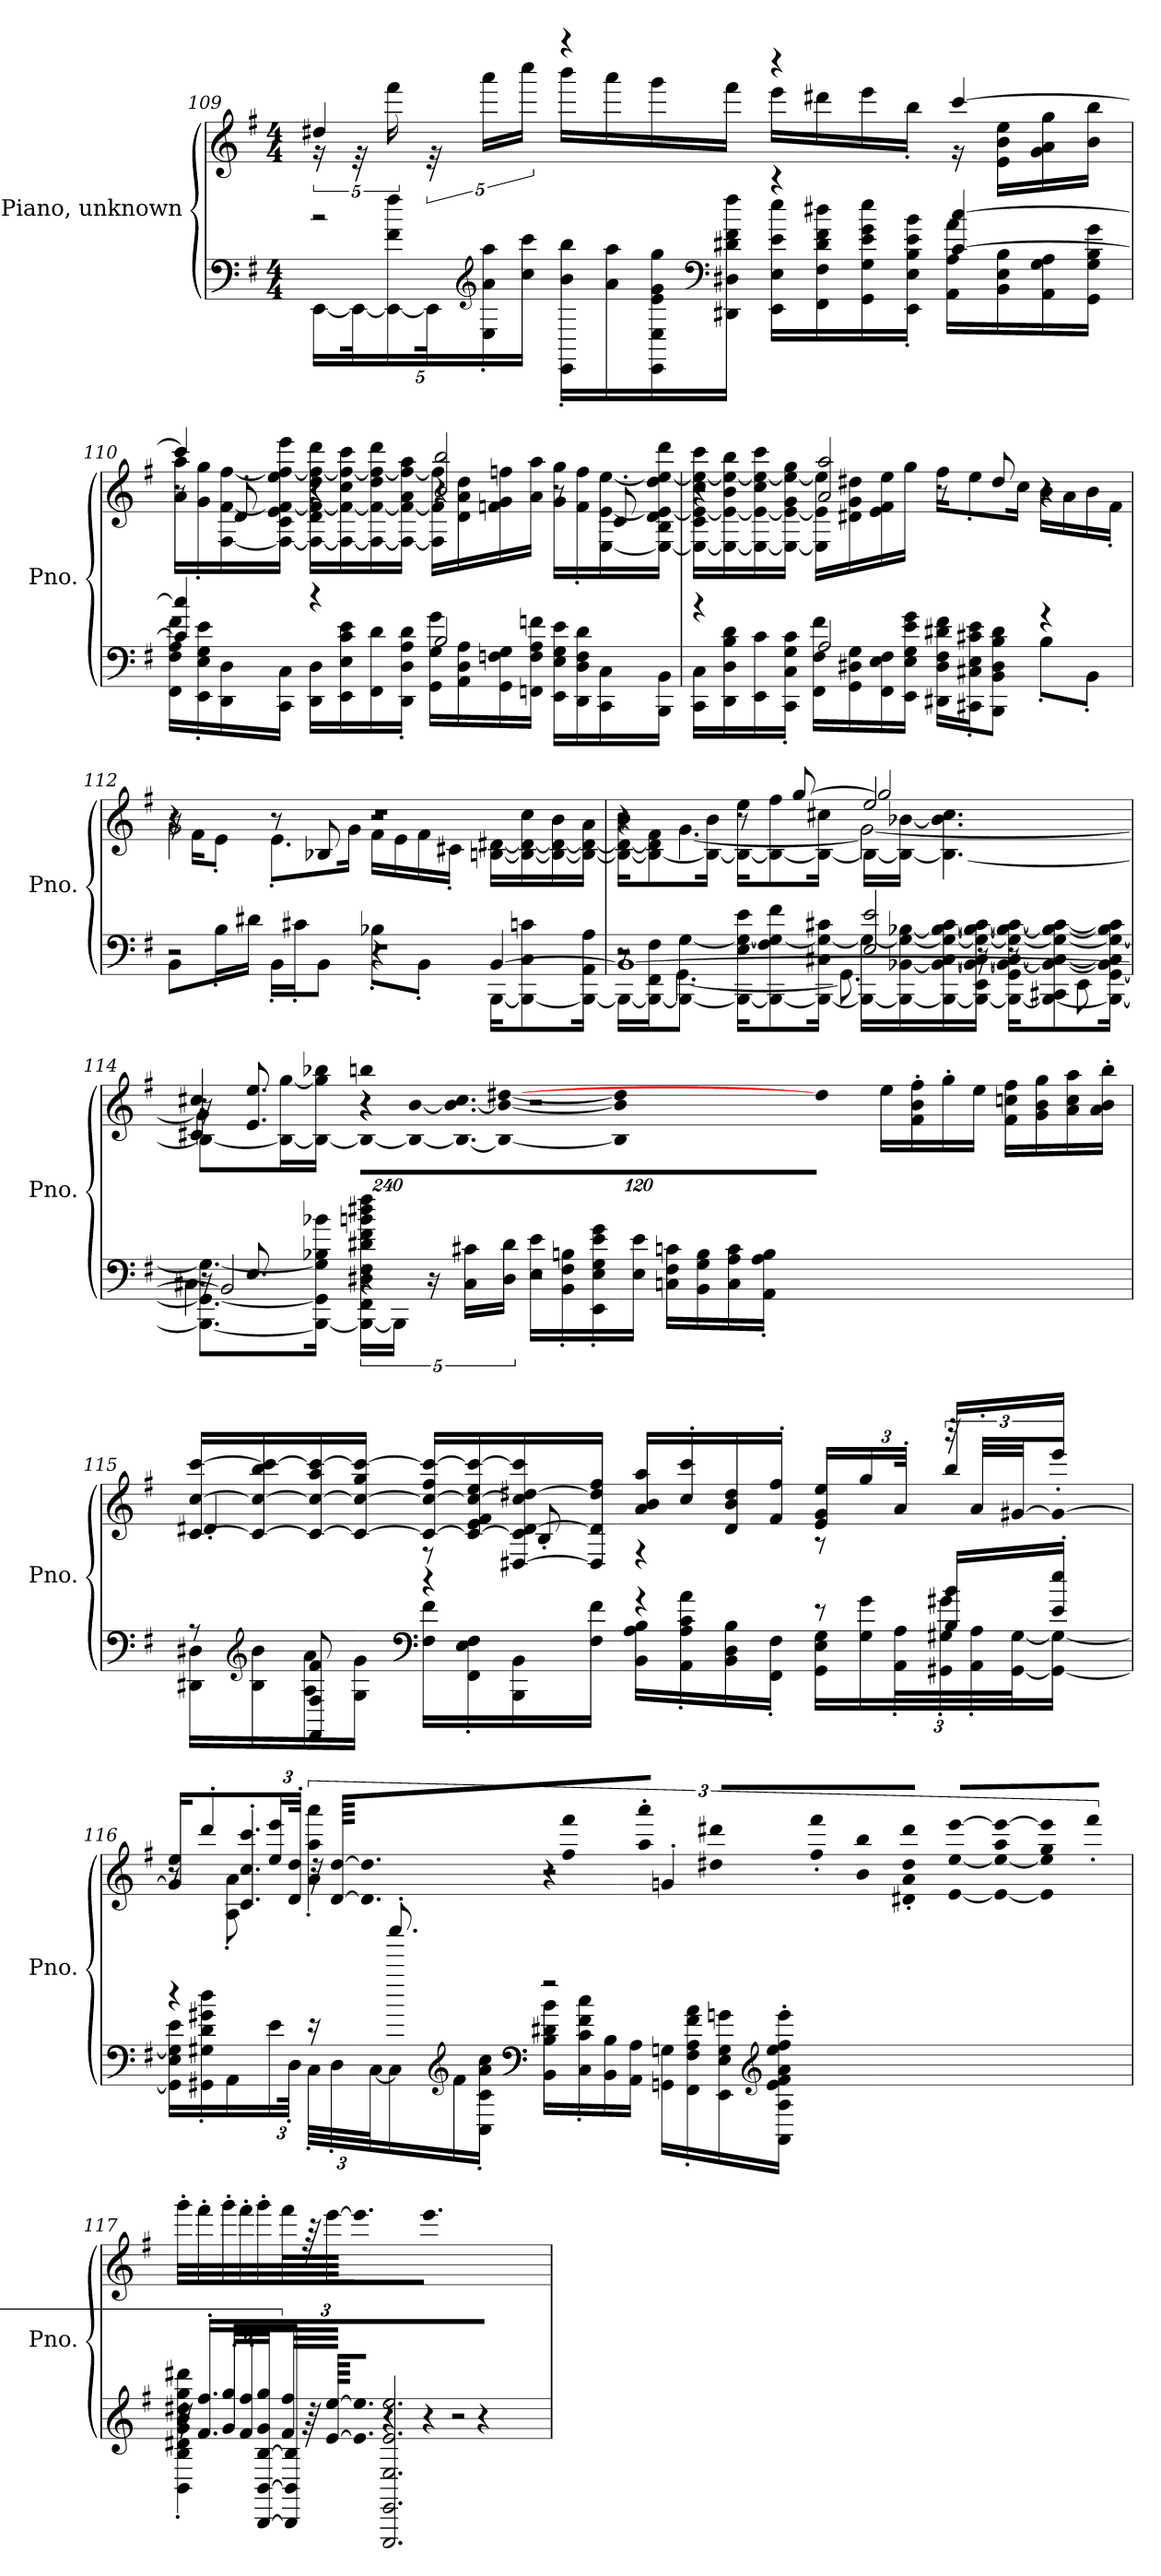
**kern	**kern
*part1	*part1
*staff2	*staff1
*I"Piano, unknown	*
*I'Pno.	*
!!LO:LB:g=z
*clefF4	*clefG2
*k[f#]	*k[f#]
*M4/4	*M4/4
=109	=109
*^	*
*	*Xbrackettup	*
*	*	*^
2r	[20EE\LL	4dd#X/	20r
.	40EE\K_	.	40r
.	20EE\_ 20f#\ 20ff#\	.	20fff#\
.	40EE\K]	.	40r
*clefG2	*	*	*
.	20E\' 20a\' 20aa\'	.	20aaa\LL
.	20cc\ 20ccc\JJ	.	20cccc\JJ
.	16EE\' 16b\' 16bb\'LL	4r	16bbb\LL
.	16a\ 16aa\	.	16aaa\
.	16EE\ 16E\ 16e\ 16g\ 16gg\	.	16ggg\
*clefF4	*	*	*
.	16DD#X\ 16D#X\ 16d#X\ 16f#\ 16ff#\JJ	.	16fff#\JJ
4r	16EE\ 16E\ 16e\ 16ee\LL	4r	16eee\LL
.	16FF#\ 16F#\ 16d#\ 16f#\ 16dd#X\	.	16ddd#X\
.	16GG\ 16G\ 16e\ 16g\ 16ee\	.	16eee\
.	16EE\' 16E\' 16B\' 16e\' 16b\'JJ	.	16bb'\JJ
[4c/ [4cc/	16AA\ 16A\ 16a\LL	[4ccc/	16r
.	16BB\ 16E\ 16B\	.	16e\ 16b\ 16ee\LL
.	16AA\ 16G\ 16A\	.	16g\ 16a\ 16gg\
.	16GG\ 16G\ 16B\ 16g\JJ	.	16b\ 16bb\JJ
!!LO:LB:g=z
=110	=110	=110	=110
*	*	*	*^
4c/] 4cc/]	16FF#\ 16F#\ 16A\ 16f#\LL	4ccc/]	16a\ 16aa\LL	8r
.	16EE\' 16E\' 16G\' 16e\'	.	16g\' 16gg\'	.
.	16DD\ 16D\	.	[16F#\ [16f#\ [16ff#\	8d'/
.	16CC\ 16C\JJ	.	16F#\_ 16c\ 16e\ 16f#\_ 16ee\ 16ff#\_ 16eee\JJ	.
4r	16DD\ 16D\LL	4r	16F#\_ 16d\ 16f#\_ 16dd\ 16ff#\_ 16ddd\LL	4r
.	16EE\ 16E\ 16c\ 16e\	.	16F#\_ 16f#\_ 16cc\ 16ff#\_ 16ccc\	.
.	16FF#\ 16d\	.	16F#\_ 16f#\_ 16dd\ 16ff#\_ 16ddd\	.
.	16DD\' 16D\' 16A\' 16d\'JJ	.	16F#\_ 16f#\_ 16a\ 16ff#\_ 16aa\JJ	.
2B/	16GG\ 16G\ 16g\LL	2b/ 2bb/	16F#\] 16f#\] 16ff#\]LL	4r
.	16AA\ 16D\ 16A\	.	16d\ 16a\ 16dd\	.
.	16GG\ 16Fn\ 16G\	.	16fn\ 16g\ 16ffn\	.
.	16FFn\ 16F\ 16A\ 16fn\JJ	.	16a\ 16aa\JJ	.
.	16EE\ 16E\ 16G\ 16e\LL	.	16g\ 16gg\LL	8r
.	16DD\' 16D\' 16F\' 16d\'	.	16f\' 16ff\'	.
.	16CC\ 16C\	.	[16E\ [16e\ [16ee\	8c'/
.	16BBB\ 16BB\JJ	.	16E\_ 16B\ 16d\ 16e\_ 16dd\ 16ee\_ 16ddd\JJ	.
!!LO:PB:g=z	!!	!!
=111	=111	=111	=111	=111
4r	16CC\ 16C\LL	4r	16E\_ 16c\ 16e\_ 16cc\ 16ee\_ 16ccc\LL	2r
.	16DD\ 16D\ 16B\ 16d\	.	16E\_ 16e\_ 16b\ 16ee\_ 16bb\	.
.	16EE\ 16c\	.	16E\_ 16e\_ 16cc\ 16ee\_ 16ccc\	.
.	16CC\' 16C\' 16G\' 16c\'JJ	.	16E\_ 16e\_ 16g\ 16ee\_ 16gg\JJ	.
2A/	16FF#\ 16F#\ 16f#\LL	2a/ 2aa/	16E\] 16e\] 16ee\]LL	.
.	16GG\ 16D#X\ 16G\	.	16d#X\ 16g\ 16dd#X\	.
.	16FF#\ 16E\ 16F#\	.	16e\ 16f#\ 16ee\	.
.	16EE\ 16E\ 16G\ 16e\ 16g\JJ	.	16gg\JJ	.
.	16DD#X\ 16D#\ 16F#\ 16d#X\ 16f#\LL	.	16ff#\KL	8r
.	16CC#X\' 16C#X\' 16E\' 16c#X\' 16e\'J	.	8ee'\	.
.	8BBB\ 8BB\ 8D#\ 8B\ 8d#\J	.	.	8dd#/
.	.	.	16cc\Jk	.
4r	8B'\L	4r	16b\LL	4r
.	.	.	16a\	.
.	8BB'\J	.	16b\	.
.	.	.	16f#'\JJ	.
=112	=112	=112	=112	=112
*	*^	*	*	*^
1r	8BB\L	2r	1r	16r	4r	2g\
.	.	.	.	16f#\KL	.	.
.	16B'\L	.	.	8e'\J	.	.
.	16d#X\JJ	.	.	.	.	.
.	16BB'\LL	.	.	8.e'\L	8r	.
.	16c#X'\J	.	.	.	.	.
.	8BB\J	.	.	.	8B-X/	.
.	.	.	.	16g\Jk	.	.
.	8B-X'\L	4r	.	16f#\LL	2r	2r
.	.	.	.	16e\	.	.
.	8BB'\J	.	.	16f#\	.	.
.	.	.	.	16c#X'\JJ	.	.
.	[16BBB\KL	[4BB/	.	[16Bn\ [16d#X\LL	.	.
.	8BBB\_ 8C\ 8cn\	.	.	16B\_ 16d#\_ 16cc\	.	.
.	.	.	.	16B\_ 16d#\_ 16b\	.	.
.	16BBB\_ 16AA\ 16A\Jk	.	.	16B\_ 16d#\_ 16a\JJ	.	.
!!LO:LB:g=z	!!	!!	!!
=113	=113	=113	=113	=113	=113	=113
*	*	*^	*	*	*	*
2r	16BBB\LL_	1BB_	8r	2r	16B\_ 16d#\_ 16b\KL	4r	8r
.	16BBB\_ 16FF#\ 16F#\J	.	.	.	8B\_ 8d#\] 8f#\	.	.
.	8BBB\_ [8G\J	.	[4.GG\	.	.	.	[4.g\
.	.	.	.	.	16B\_ 16b\Jk	.	.
.	16BBB\_ 16E\ 16G\_ 16e\KL	.	.	.	16B\_ 16ee\KL	8r	.
.	8BBB\_ 8F#\ 8G\_ 8f#\	.	.	.	8B\_ 8ff#\	.	.
.	.	.	.	.	.	[8gg/	.
.	16BBB\_ 16C#X\ 16G\_ 16c#X\Jk	.	.	.	16B\_ 16cc#X\Jk	.	.
2E/ 2e/	16BBB\_ 16G\_LL	.	8.GG\]	2ee/	16B\LL_	2gg/]	2g\_
.	16BBB\_ [16BB-X\ 16G\_ [16B-X\	.	.	.	16B\_ [16b-X\JJ	.	.
.	16BBB\_ 16BB-\_ [16C#\ 16G\_ 16B-\_ [16c#\	.	.	.	4.B\_ 4.b-\] 4.cc#\	.	.
.	16BBB\_ 16EE\ 16BB-\_ 16C#\_ 16G\_ 16B-\_ 16c#\_JJ	.	16r	.	.	.	.
.	16BBB\_ 16GG\ 16BB-\_ 16C#\_ 16G\_ 16B-\_ 16c#\_KL	.	8r	.	.	.	.
.	8BBB\_ 8CC#X\ 8BB-\_ 8C#\_ 8G\_ 8B-\_ 8c#\_	.	.	.	.	.	.
.	.	.	8EE\	.	.	.	.
.	16BBB\_ [16GG\ 16BB-\] 16C#\] 16G\_ 16B-\] 16c#\]Jk	.	.	.	.	.	.
!!LO:LB:g=z	!!	!!	!!
=114	=114	=114	=114	=114	=114	=114	=114
16r	8.BBB\_ 8.GG\_ 8.G\_L	2BB/]	4C#X\	16r	8B\L_	4c#X/ 4cc#X/	4g\]
8.E/	.	.	.	8.e/ 8.ee/	.	.	.
.	.	.	.	.	16B\_ [16gg\L	.	.
.	16BBB\_ 16GG\] 16G\] 16B-X\ 16b-X\Jk	.	.	.	16B\_ 16gg\] 16bb-X\JJ	.	.
*	*brackettup	*	*	*	*Xbrackettup	*	*
!	!	!	!	!	!LO:N:vis=16	!	!
4r	20BBB\_ 20FF#\ 20D#X\ 20F#\ 20d#X\ 20f#\ 20bn\ 20dd#X\ 20ff#\LL	.	4r	4r	1920%137B\_ 1920%137bbn\LL	4r	4r
.	20BBB\JJ]	.	.	.	.	.	.
!	!	!	!	!	!LO:N:vis=16	!	!
.	.	.	.	.	1920%137B\_ [1920%137b\	.	.
.	20r	.	.	.	.	.	.
!	!	!	!	!	!LO:N:vis=32.	!	!
.	.	.	.	.	1920%103B\_ 1920%103b\_ 1920%103cc#\L	.	.
.	20C#\ 20c#X\LL	.	.	.	.	.	.
!	!	!	!	!	!LO:N:vis=64	!	!
.	.	.	.	.	960%17B\_ 960%17b\_ [960%17dd#X\L	.	.
.	20D#\ 20d#\JJ	.	.	.	.	.	.
!	!	!	!	!	!LO:N:vis=64	!	!
.	.	.	.	.	960%17B\] 960%17b\] 960%17dd#\_	.	.
.	.	.	.	.	1920ryy	.	.
!	!	!	!	!	!LO:N:vis=64	!	!
.	.	.	.	.	960%17dd#\JJJJ]	.	.
2r	16E\ 16e\LL	2r	2r	2r	16ee\LL	2r	2r
.	16BB\' 16F#\' 16Bn\'	.	.	.	16f#\' 16b\' 16ff#\'	.	.
.	16EE\' 16E\' 16G\' 16e\' 16g\'	.	.	.	16gg'\	.	.
.	16E\ 16e\JJ	.	.	.	16ee\JJ	.	.
.	16Cn\ 16F#\ 16cn\LL	.	.	.	16f#\ 16ccn\ 16ff#\LL	.	.
.	16BB\ 16G\ 16B\	.	.	.	16g\ 16b\ 16gg\	.	.
.	16C\ 16A\ 16c\	.	.	.	16a\ 16cc\ 16aa\	.	.
.	16AA\' 16A\' 16B\'JJ	.	.	.	16a\' 16b\' 16bb\'JJ	.	.
*	*v	*v	*v	*	*	*	*
*	*	*	*v	*v	*v
!!LO:LB:g=z
=115	=115	=115	=115
8r	16DD#X\ 16D#X\LL	[16c/ [16cc/ [16ccc/LL	4d#X'/
*clefG2	*	*	*
.	16B\ 16b\	16c/_ 16cc/_ 16bb/ 16ccc/_	.
8FF#/ 8F#/ 8f#/	16A\ 16a\	16c/_ 16cc/_ 16aa/ 16ccc/_	.
.	16G\ 16g\JJ	16c/_ 16cc/_ 16gg/ 16ccc/_JJ	.
*clefF4	*	*	*
4r	16F#\ 16f#\LL	16c/_ 16cc/_ 16ff#/ 16ccc/_LL	8r
.	16FF#\' 16E\' 16F#\'	16c/_ 16e/ 16f#/ 16cc/_ 16ee/ 16ccc/_	.
.	16BBB\ 16BB\	[16D#X/ 16c/] [16d#/ 16cc/] [16dd#X/ 16ccc/]	8B'/
.	16F#\ 16f#\JJ	16D#/] 16d#/] 16dd#/] 16ff#/JJ	.
4r	16BB\ 16A\ 16B\LL	16a/ 16b/ 16aa/LL	4r
.	16AA\' 16A\' 16c\' 16a\'	16cc/' 16ccc/'	.
.	16BB\ 16D#\ 16B\	16d#/ 16b/ 16dd#/	.
.	16FF#\' 16F#\'JJ	16f#/' 16ff#/'JJ	.
8r	16GG\ 16E\ 16G\LL	16e/ 16g/ 16ee/LL	8r
*	*Xbrackettup	*	*
.	24G\ 24g\	24gg/	.
.	48AA\' 48A\'L	48a'/JJk	.
*	*	*brackettup	*
16B/ 16b/LL	48GG#X\' 48G#X\' 48g#X\'	48r	16bb/LL
.	48AA\' 48A\'	48a'/LLL	.
.	[48GG#\ [48G#\J	[48g#X/J	.
16e/' 16ee/'JJ	16GG#\_ 16G#\_JJ	16g#/JJ_	16eee'/JJ
!!LO:LB:g=z
=116	=116	=116	=116
*	*	*	*^
4r	16GG#\] 16E\ 16G#\] 16e\LL	16g#/] 16ee/KL	8r	8r
.	16GG#X\' 16G#X\' 16d\' 16g#X\' 16dd\'	8ddd'/	.	.
.	16AA\	.	8A\' 8a\'	4.c/' 4.cc/' 4.ccc/'
*	*	*Xbrackettup	*	*
.	24e\	24ee/ 24eee/L	.	.
.	48D'\JJk	48d/' 48dd/'JJk	.	.
*	*	*brackettup	*	*
16r	48C'\LLL	48r	4a\' 4aa\' 4aaa\'	.
.	48D'\	[96d/ [96dd/KKLL	.	.
.	.	16.d/] 16.dd/]	.	.
.	[48C\J	.	.	.
8.cccc'/	16C\]	.	.	.
*clefG2	*	*	*	*
.	16f#\	16ff#/ 16fff#/	.	.
.	16C\' 16c\' 16a\' 16cc\'JJ	16aa/' 16aaa/'JJ	.	.
*clefF4	*	*	*	*
2r	16BB\ 16B\ 16d#X\ 16b\LL	16dd#X/ 16ddd#X/LL	2r	4r
.	16C\' 16c\' 16f#\' 16cc\'	16ff#/' 16fff#/'	.	.
.	16BB\ 16B\	16b/ 16bb/	.	.
.	16AA\ 16A\JJ	16d#X/' 16a/' 16dd#/' 16ddd#/'JJ	.	.
.	16GGn\ 16Gn\LL	[16e/ [16ee/ [16eee/LL	.	4gn'/
.	16FF#\' 16F#\' 16A\' 16f#\' 16a\'	16e/_ 16ee/_ 16aa/ 16eee/_	.	.
.	16EE\ 16E\ 16G\ 16gn\	16e/] 16ee/] 16gg/ 16eee/]	.	.
*clefG2	*	*	*	*
.	16AA\' 16A\' 16e\' 16f#\' 16a\' 16ee\' 16ff#\' 16eee\'JJ	16fff#'/JJ	.	.
*	*	*v	*v	*v
!!LO:LB:g=z
=117	=117	=117
*	*^	*
32r	4BB\' 4B\' 4d#X\' 4g\' 4b\' 4dd#X\' 4gg\' 4ddd#X\'	16r	32ggg'\LLL
16.f#/' 16.ff#/'LL	.	.	32fff#'\
*	*	*	*Xbrackettup
.	.	48g/' 48gg/'LLL	48ggg'\
.	.	48f#/' 48ff#/'	48fff#'\
.	.	[48BBB/ [48BB/ [48B/ 48g/ 48gg/JJ	48ggg'\
*brackettup	*	*	*brackettup
96f#/ 96ff#/JJkk	.	8BBB/] 8BB/] 8B/]J	96fff#\JJJk
96r	.	.	96r
[96e/ [96ee/KKLL	.	.	[96eee\KKLL
16.e/] 16.ee/]JJ	.	.	16.eee\JJ]
4r	4r	2.EEE/ 2.EE/ 2.E/ 2.e/ 2.ee/	2.eee\
2r	2r	.	.
*v	*v	*v	*
=	=
*-	*-
